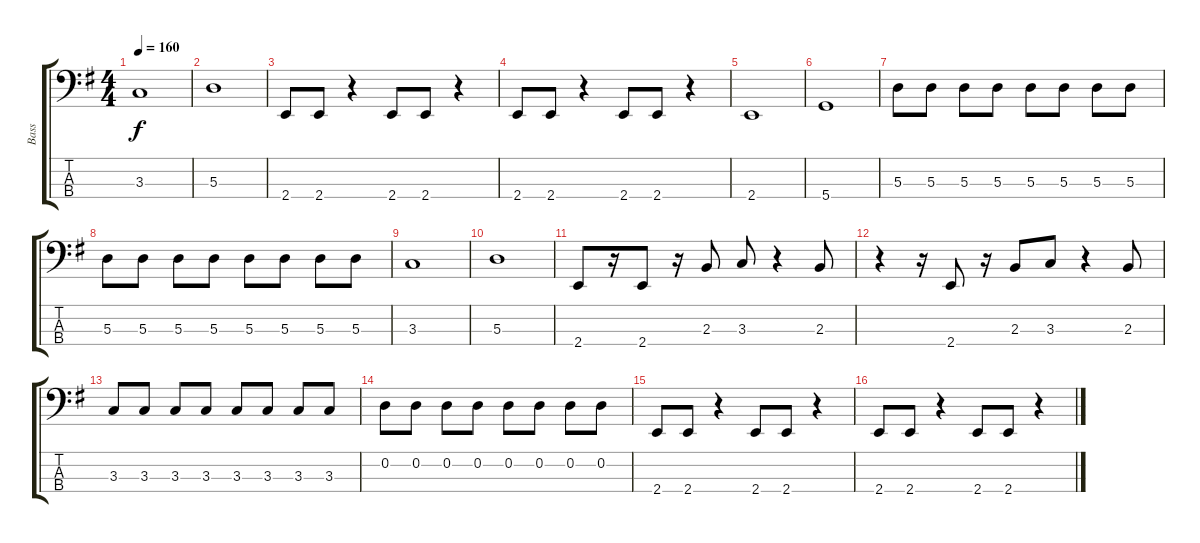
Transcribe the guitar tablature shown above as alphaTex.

\track ("Bass" "Bass") {instrument electricbasspick}
\staff {score tabs}
\tuning (G2 D2 A1 D1) {hide}
\ts (4 4)
\tempo 160
\clef f4
\ks g
3.3.1{dy f} |
5.3.1 |
2.4.8 2.4.8 r.4 2.4.8 2.4.8 r.4 |
2.4.8 2.4.8 r.4 2.4.8 2.4.8 r.4 |
2.4.1 |
5.4.1 |
5.3.8 5.3.8 5.3.8 5.3.8 5.3.8 5.3.8 5.3.8 5.3.8 |
5.3.8 5.3.8 5.3.8 5.3.8 5.3.8 5.3.8 5.3.8 5.3.8 |
3.3.1 |
5.3.1 |
2.4.8 r.16 2.4.8 r.16 2.3.8 3.3.8 r.4 2.3.8 |
r.4 r.16 2.4.8 r.16 2.3.8 3.3.8 r.4 2.3.8 |
3.3.8 3.3.8 3.3.8 3.3.8 3.3.8 3.3.8 3.3.8 3.3.8 |
0.2.8 0.2.8 0.2.8 0.2.8 0.2.8 0.2.8 0.2.8 0.2.8 |
2.4.8 2.4.8 r.4 2.4.8 2.4.8 r.4 |
2.4.8 2.4.8 r.4 2.4.8 2.4.8 r.4
